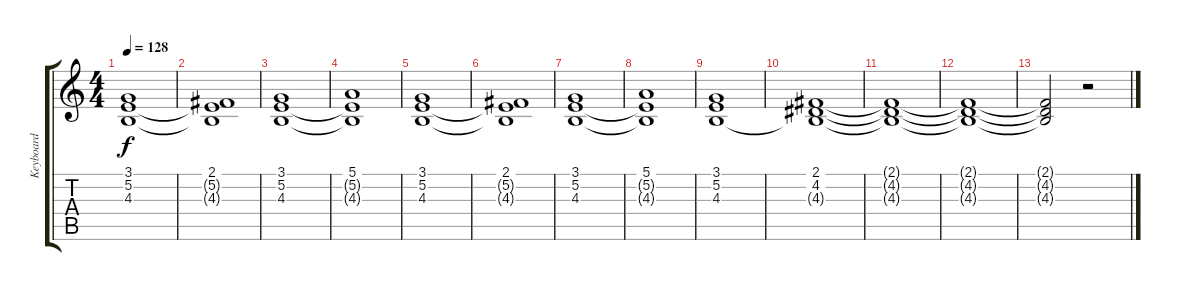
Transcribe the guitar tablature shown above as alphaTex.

\track ("Keyboard" "Keyboard") {instrument choiraahs}
\staff {score tabs}
\tuning (E4 B3 G3 D3 A2 E2) {hide}
\ts (4 4)
\tempo 128
\clef g2
\ks c
(3.1 5.2{t} 4.3{t}).1{dy f} |
(2.1 5.2{t} 4.3{t}).1 |
(3.1 5.2 4.3).1 |
(5.1 5.2{t} 4.3{t}).1 |
(3.1 5.2 4.3).1 |
(2.1 5.2{t} 4.3{t}).1 |
(3.1 5.2 4.3).1 |
(5.1 5.2{t} 4.3{t}).1 |
(3.1 5.2 4.3).1 |
(2.1 4.2 4.3{t}).1 |
(2.1{t} 4.2{t} 4.3{t}).1 |
(2.1{t} 4.2{t} 4.3{t}).1 |
(2.1{t} 4.2{t} 4.3{t}).2 r.2
